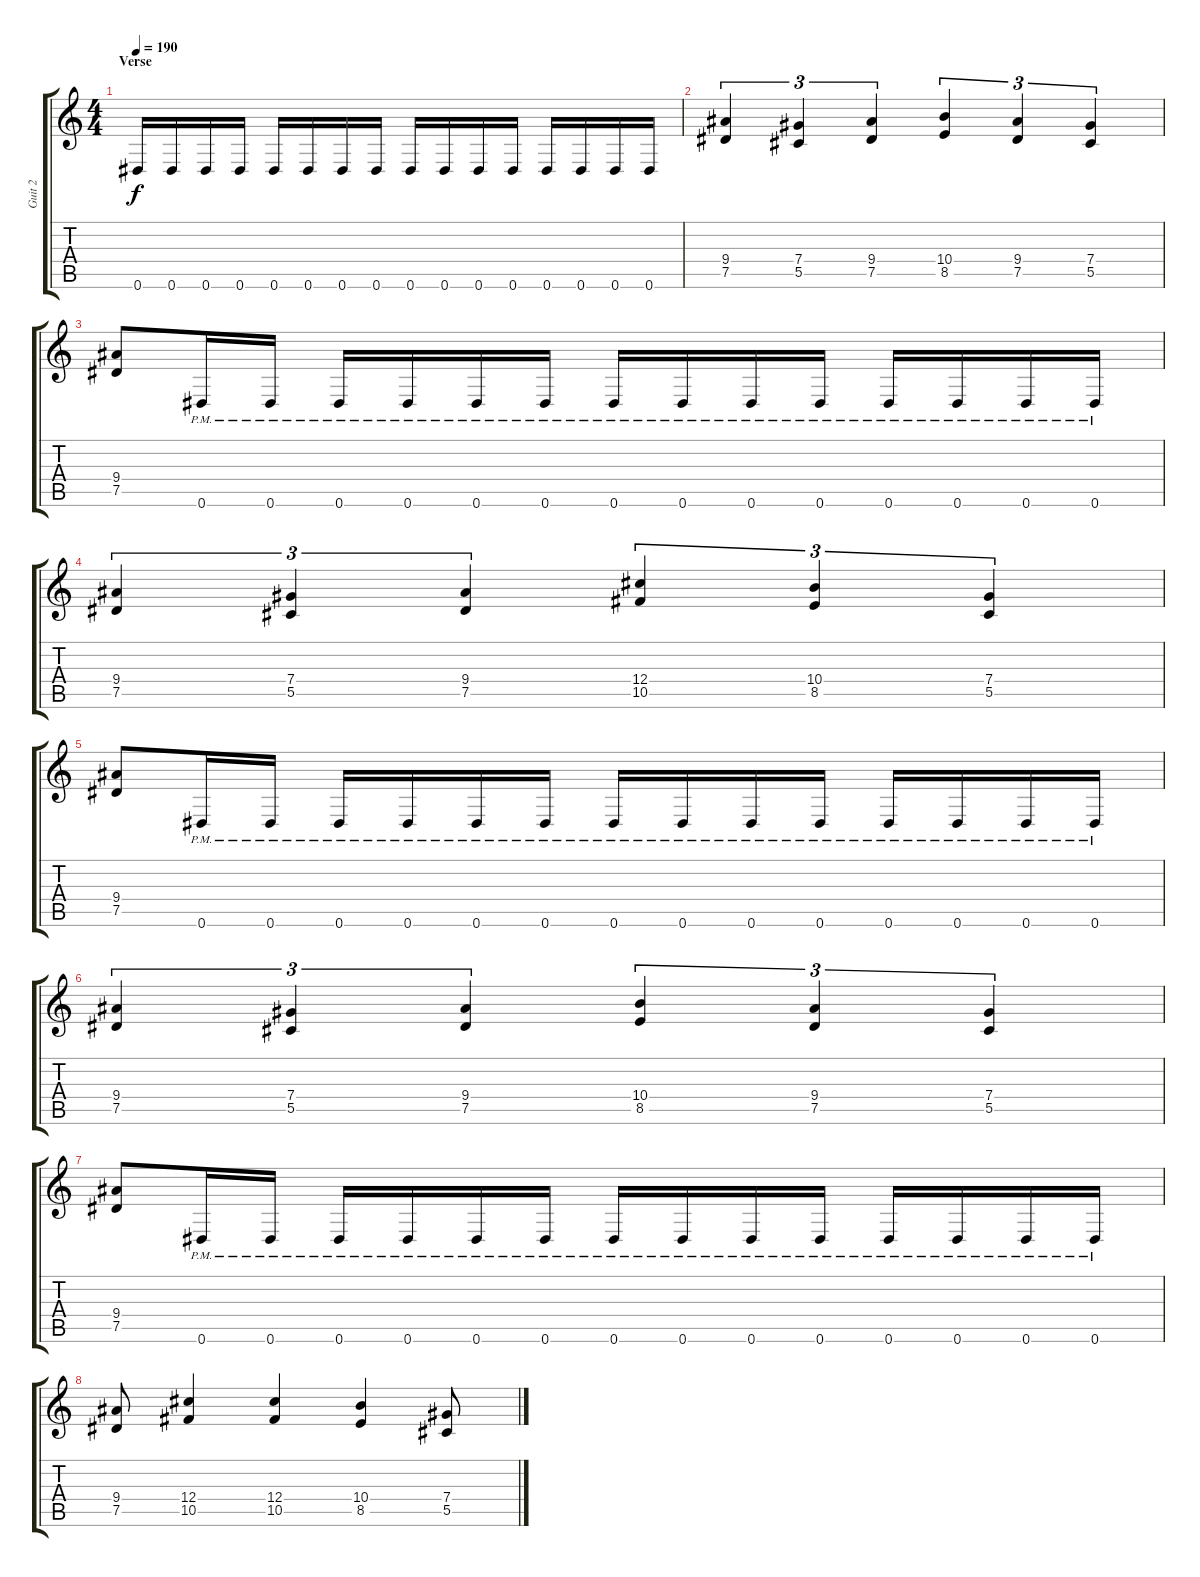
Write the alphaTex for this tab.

\track ("Guit 2" "Guit 2") {instrument distortionguitar}
\staff {score tabs}
\tuning (Eb4 Bb3 Gb3 Db3 Ab2 Eb2) {hide}
\ts (4 4)
\section ("" "Verse")
\tempo 190
\clef g2
\ks c
0.6.16{dy f} 0.6.16 0.6.16 0.6.16 0.6.16 0.6.16 0.6.16 0.6.16 0.6.16 0.6.16 0.6.16 0.6.16 0.6.16 0.6.16 0.6.16 0.6.16 |
(9.4 7.5).4{tu (3 2)} (7.4 5.5).4{tu (3 2)} (9.4 7.5).4{tu (3 2)} (10.4 8.5).4{tu (3 2)} (9.4 7.5).4{tu (3 2)} (7.4 5.5).4{tu (3 2)} |
(9.4 7.5).8 0.6{pm}.16 0.6{pm}.16 0.6{pm}.16 0.6{pm}.16 0.6{pm}.16 0.6{pm}.16 0.6{pm}.16 0.6{pm}.16 0.6{pm}.16 0.6{pm}.16 0.6{pm}.16 0.6{pm}.16 0.6{pm}.16 0.6{pm}.16 |
(9.4 7.5).4{tu (3 2)} (7.4 5.5).4{tu (3 2)} (9.4 7.5).4{tu (3 2)} (12.4 10.5).4{tu (3 2)} (10.4 8.5).4{tu (3 2)} (7.4 5.5).4{tu (3 2)} |
(9.4 7.5).8 0.6{pm}.16 0.6{pm}.16 0.6{pm}.16 0.6{pm}.16 0.6{pm}.16 0.6{pm}.16 0.6{pm}.16 0.6{pm}.16 0.6{pm}.16 0.6{pm}.16 0.6{pm}.16 0.6{pm}.16 0.6{pm}.16 0.6{pm}.16 |
(9.4 7.5).4{tu (3 2)} (7.4 5.5).4{tu (3 2)} (9.4 7.5).4{tu (3 2)} (10.4 8.5).4{tu (3 2)} (9.4 7.5).4{tu (3 2)} (7.4 5.5).4{tu (3 2)} |
(9.4 7.5).8 0.6{pm}.16 0.6{pm}.16 0.6{pm}.16 0.6{pm}.16 0.6{pm}.16 0.6{pm}.16 0.6{pm}.16 0.6{pm}.16 0.6{pm}.16 0.6{pm}.16 0.6{pm}.16 0.6{pm}.16 0.6{pm}.16 0.6{pm}.16 |
(9.4 7.5).8 (12.4 10.5).4 (12.4 10.5).4 (10.4 8.5).4 (7.4 5.5).8
